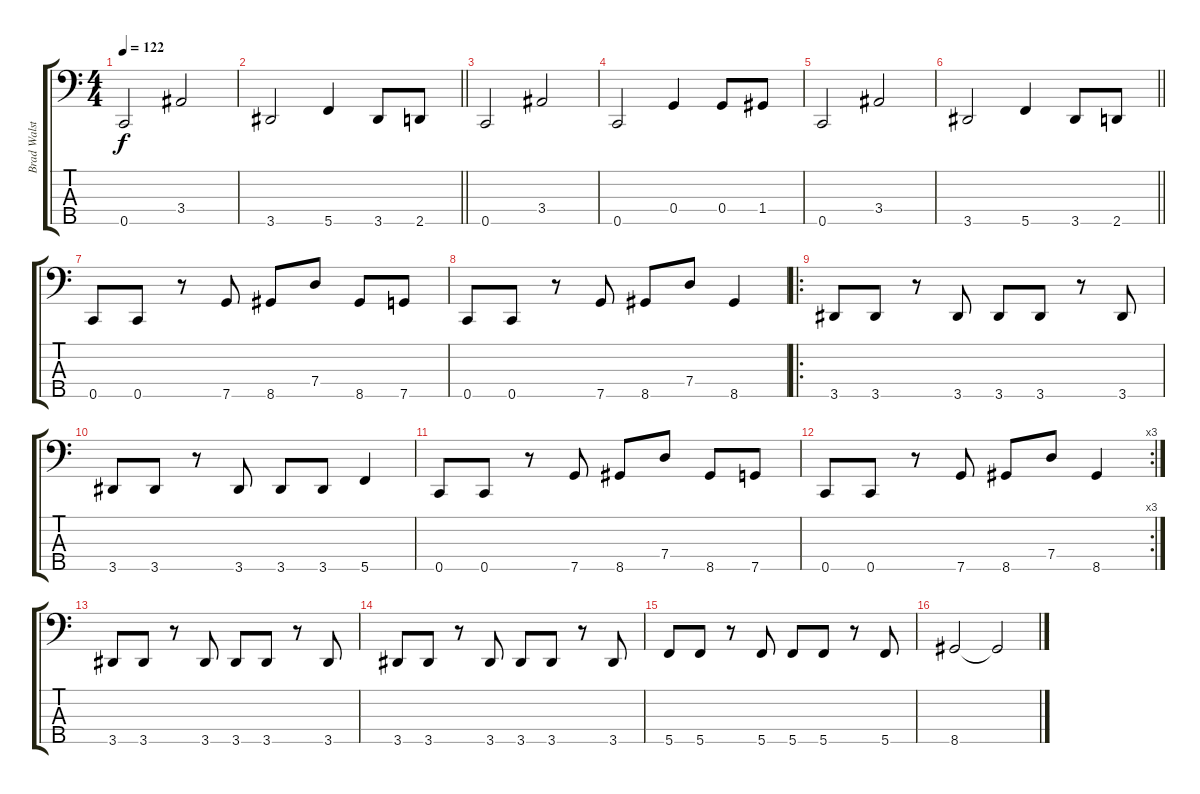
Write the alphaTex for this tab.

\track ("Brad Walst-Bass" "Brad Walst") {instrument electricbasspick}
\staff {score tabs}
\tuning (A2 F2 C2 G1 C1) {hide}
\ts (4 4)
\tempo 122
\clef f4
\ks c
0.5.2{dy f} 3.4.2 |
\barLineRight lightlight
3.5.2 5.5.4 3.5.8 2.5.8 |
0.5.2 3.4.2 |
0.5.2 0.4.4 0.4.8 1.4.8 |
0.5.2 3.4.2 |
\barLineRight lightlight
3.5.2 5.5.4 3.5.8 2.5.8 |
0.5.8 0.5.8 r.8 7.5.8 8.5.8 7.4.8 8.5.8 7.5.8 |
0.5.8 0.5.8 r.8 7.5.8 8.5.8 7.4.8 8.5.4 |
\ro
3.5.8 3.5.8 r.8 3.5.8 3.5.8 3.5.8 r.8 3.5.8 |
3.5.8 3.5.8 r.8 3.5.8 3.5.8 3.5.8 5.5.4 |
0.5.8 0.5.8 r.8 7.5.8 8.5.8 7.4.8 8.5.8 7.5.8 |
\rc 3
0.5.8 0.5.8 r.8 7.5.8 8.5.8 7.4.8 8.5.4 |
3.5.8 3.5.8 r.8 3.5.8 3.5.8 3.5.8 r.8 3.5.8 |
3.5.8 3.5.8 r.8 3.5.8 3.5.8 3.5.8 r.8 3.5.8 |
5.5.8 5.5.8 r.8 5.5.8 5.5.8 5.5.8 r.8 5.5.8 |
8.5.2 8.5{t}.2
